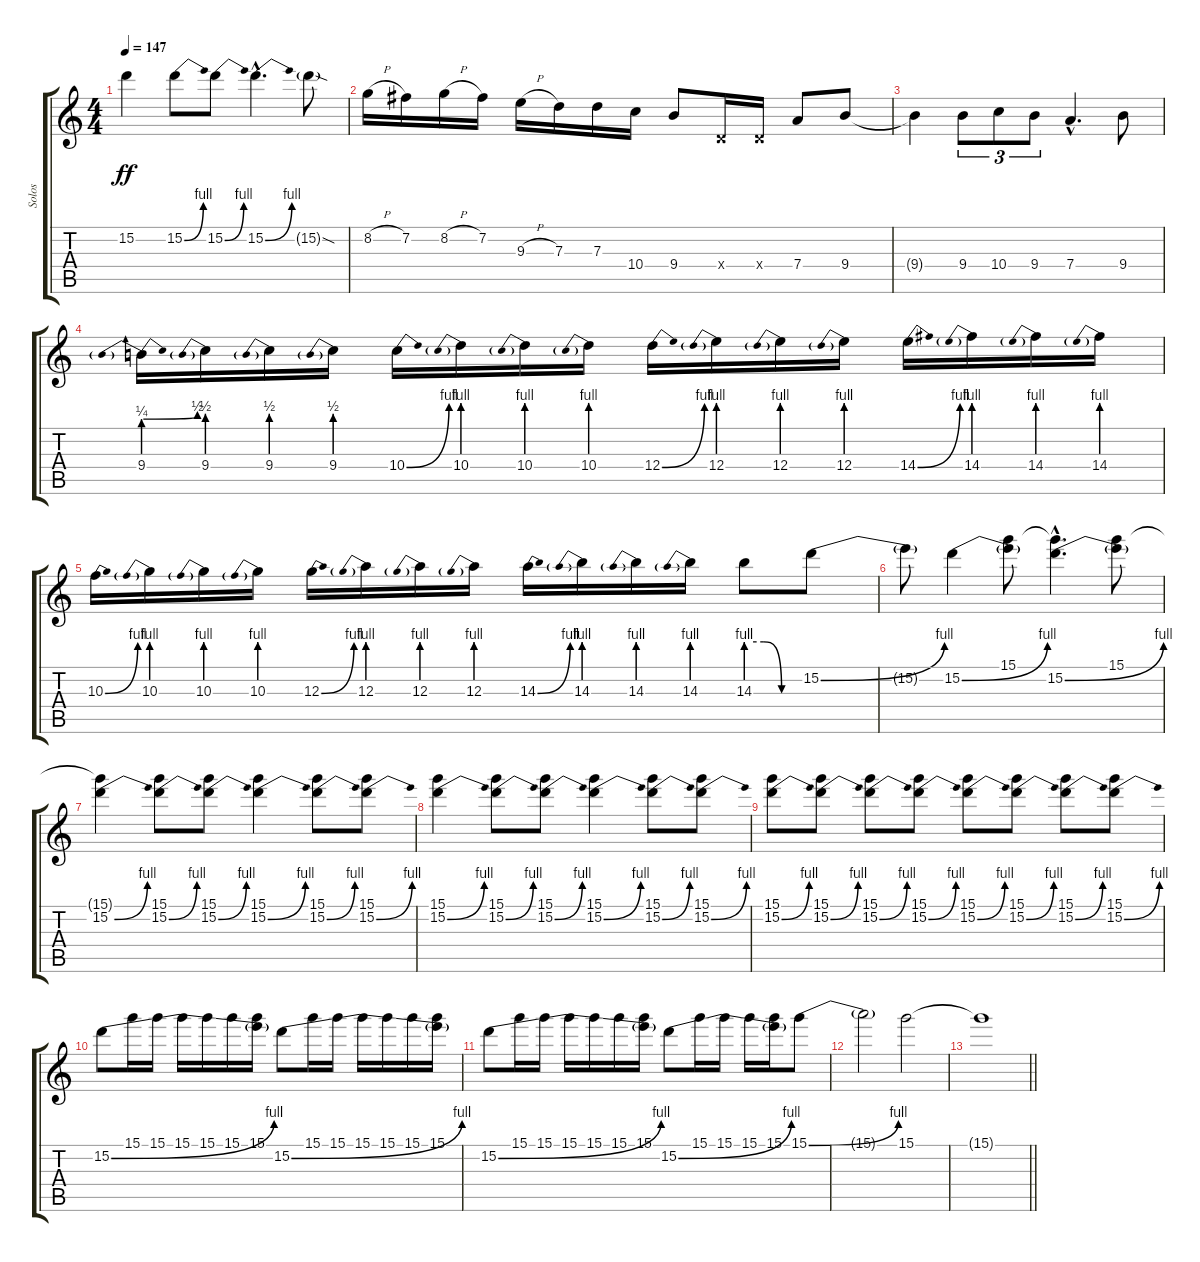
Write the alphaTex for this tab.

\track ("Solos" "Solos") {instrument overdrivenguitar}
\staff {score tabs}
\tuning (E4 B3 G3 D3 A2 E2) {hide}
\ts (4 4)
\tempo 147
\clef g2
\ks aminor
15.2{t}.4{dy ff} 15.2{be (bend 0 0 60 4)}.8 15.2{be (bend 0 0 60 4)}.8 15.2{be (bend 0 0 60 4) hac}.4{d} 15.2{sod g}.8 |
8.2{h}.16{volume 11} 7.2.16 8.2{h}.16 7.2.16 9.3{h}.16 7.3.16 7.3.16 10.4.16 9.4.8 0.4{x}.16 0.4{x}.16 7.4.8 9.4.8 |
9.4{t}.4 9.4.8{tu (3 2)} 10.4.8{tu (3 2)} 9.4.8{tu (3 2)} 7.4{hac}.4{d} 9.4.8 |
9.4{be (prebendbend 0 1 60 2)}.16 9.4{be (prebend 0 2 60 2)}.16 9.4{be (prebend 0 2 60 2)}.16 9.4{be (prebend 0 2 60 2)}.16 10.4{be (bend 0 0 60 4)}.16 10.4{be (prebend 0 4 60 4)}.16 10.4{be (prebend 0 4 60 4)}.16 10.4{be (prebend 0 4 60 4)}.16 12.4{be (bend 0 0 60 4)}.16 12.4{be (prebend 0 4 60 4)}.16 12.4{be (prebend 0 4 60 4)}.16 12.4{be (prebend 0 4 60 4)}.16 14.4{be (bend 0 0 60 4)}.16 14.4{be (prebend 0 4 60 4)}.16 14.4{be (prebend 0 4 60 4)}.16 14.4{be (prebend 0 4 60 4)}.16 |
10.3{be (bend 0 0 60 4)}.16 10.3{be (prebend 0 4 60 4)}.16 10.3{be (prebend 0 4 60 4)}.16 10.3{be (prebend 0 4 60 4)}.16 12.3{be (bend 0 0 60 4)}.16 12.3{be (prebend 0 4 60 4)}.16 12.3{be (prebend 0 4 60 4)}.16 12.3{be (prebend 0 4 60 4)}.16 14.3{be (bend 0 0 60 4)}.16 14.3{be (prebend 0 4 60 4)}.16 14.3{be (prebend 0 4 60 4)}.16 14.3{be (prebend 0 4 60 4)}.16 14.3{be (custom 0 4 20 4 40 0 60 0)}.8 15.2{be (bend 0 0 60 4)}.8 |
15.2{t}.8{volume 6} 15.2{be (bend 0 0 60 4)}.4 (15.1 15.2{t}).8 (15.1{hac t} 15.2{be (bend 0 0 60 4) hac}).4{d} (15.1 15.2{t}).8 |
(15.1{t} 15.2{be (bend 0 0 60 4)}).4 (15.1 15.2{be (bend 0 0 60 4)}).8 (15.1 15.2{be (bend 0 0 60 4)}).8 (15.1 15.2{be (bend 0 0 60 4)}).4 (15.1 15.2{be (bend 0 0 60 4)}).8 (15.1 15.2{be (bend 0 0 60 4)}).8 |
(15.1 15.2{be (bend 0 0 60 4)}).4 (15.1 15.2{be (bend 0 0 60 4)}).8 (15.1 15.2{be (bend 0 0 60 4)}).8 (15.1 15.2{be (bend 0 0 60 4)}).4 (15.1 15.2{be (bend 0 0 60 4)}).8 (15.1 15.2{be (bend 0 0 60 4)}).8 |
(15.1 15.2{be (bend 0 0 60 4)}).8 (15.1 15.2{be (bend 0 0 60 4)}).8 (15.1 15.2{be (bend 0 0 60 4)}).8 (15.1 15.2{be (bend 0 0 60 4)}).8 (15.1 15.2{be (bend 0 0 60 4)}).8 (15.1 15.2{be (bend 0 0 60 4)}).8 (15.1 15.2{be (bend 0 0 60 4)}).8 (15.1 15.2{be (bend 0 0 60 4)}).8 |
15.2{be (bend 0 0 60 4)}.8{volume 0} 15.1.16 15.1.16 15.1.16 15.1.16 15.1.16 (15.1 15.2{t}).16 15.2{be (bend 0 0 60 4)}.8 15.1.16 15.1.16 15.1.16 15.1.16 15.1.16 (15.1 15.2{t}).16 |
15.2{be (bend 0 0 60 4)}.8 15.1.16 15.1.16 15.1.16 15.1.16 15.1.16 (15.1 15.2{t}).16 15.2{be (bend 0 0 60 4)}.8 15.1.16 15.1.16 15.1.16 (15.1 15.2{t}).16 15.1{be (bend 0 0 60 4)}.8 |
15.1{t}.2 15.1.2 |
\barLineRight lightlight
15.1{t}.1
